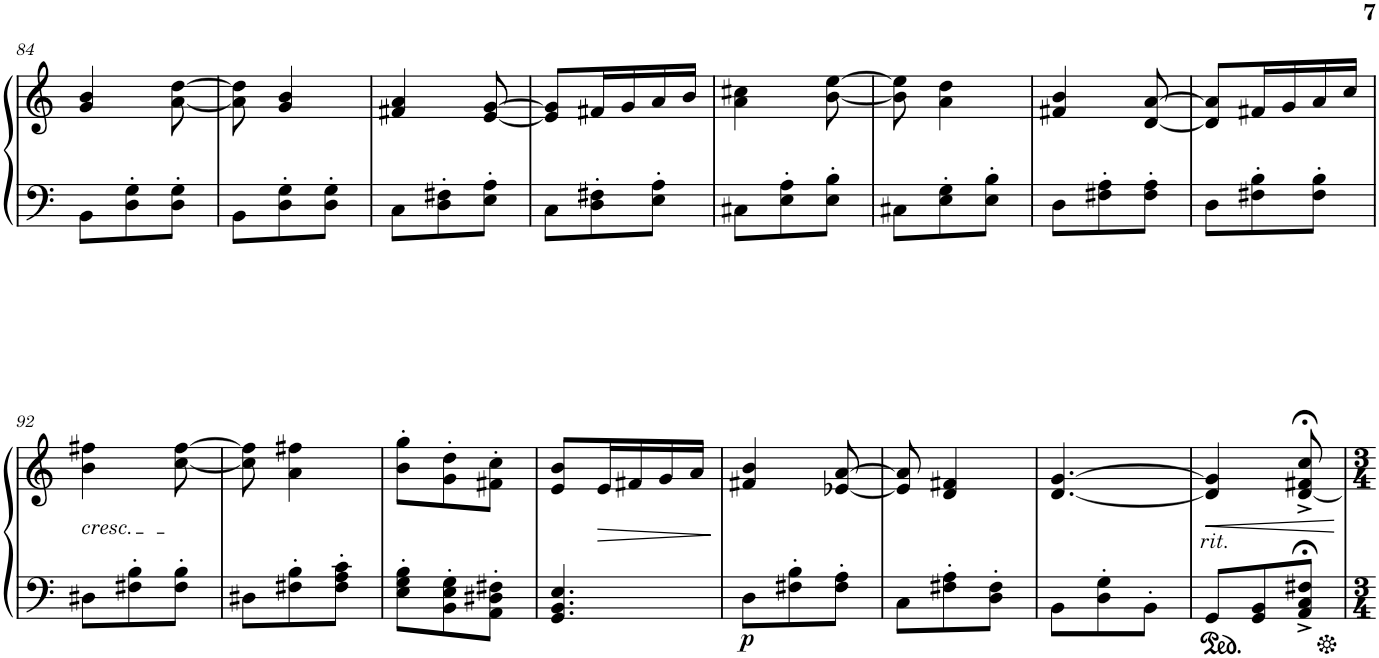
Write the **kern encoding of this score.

**kern	**kern	**dynam
*part1	*part1	*part1
*staff2	*staff1	*staff1/2
*I"Piano	*	*
*I'Pno.	*	*
!!LO:PB:g=z
*clefF4	*clefG2	*
*k[]	*k[]	*
*M3/8	*M3/8	*
=84	=84	=84
8BB\L	4g/ 4b/	.
8D\' 8G\'	.	.
8D\' 8G\'J	[8a\ [8dd\	.
=85	=85	=85
8BB\L	8a\] 8dd\]	.
8D\' 8G\'	4g/ 4b/	.
8D\' 8G\'J	.	.
=86	=86	=86
8C\L	4f#X/ 4a/	.
8D\' 8F#X\'	.	.
8E\' 8A\'J	[8e/ [8g/	.
=87	=87	=87
8C\L	8e/] 8g/]L	.
8D\' 8F#X\'	16f#X/L	.
.	16g/	.
8E\' 8A\'J	16a/	.
.	16b/JJ	.
=88	=88	=88
8C#X\L	4a\ 4cc#X\	.
8E\' 8A\'	.	.
8E\' 8B\'J	[8b\ [8ee\	.
=89	=89	=89
8C#X\L	8b\] 8ee\]	.
8E\' 8G\'	4a\ 4dd\	.
8E\' 8B\'J	.	.
=90	=90	=90
8D\L	4f#X/ 4b/	.
8F#X\' 8A\'	.	.
8F#\' 8A\'J	[8d/ [8a/	.
=91	=91	=91
8D\L	8d/] 8a/]L	.
8F#X\' 8B\'	16f#X/L	.
.	16g/	.
8F#\' 8B\'J	16a/	.
.	16cc/JJ	.
!!LO:LB:g=z
=92	=92	=92
!	!LO:TX:b:i:t=cresc.	!
8D#X\L	4b\ 4ff#X\	.
8F#X\' 8B\'	.	.
8F#\' 8B\'J	[8cc\ [8ff#\	.
=93	=93	=93
8D#X\L	8cc\] 8ff#\]	.
8F#X\' 8B\'	4a\ 4ff#X\	.
8F#\' 8A\' 8c\'J	.	.
=94	=94	=94
8E\' 8G\' 8B\'L	8b\' 8gg\'L	.
8BB\' 8E\' 8G\'	8g\' 8dd\'	.
8AA\' 8D#X\' 8F#X\'J	8f#X\' 8cc\'J	.
=95	=95	=95
4.GG/ 4.BB/ 4.E/	8e/ 8b/L	.
!	!	!LO:HP:b
.	16e/L	>
.	16f#X/	.
.	16g/	.
.	16a/JJ	.
.	.	]
=96	=96	=96
!	!	!LO:DY:b=2
8D\L	4f#X/ 4b/	p
8F#X\' 8B\'	.	.
8F#\' 8A\'J	[8e-X/ [8a/	.
=97	=97	=97
8C\L	8e-/] 8a/]	.
8F#X\' 8A\'	4d/ 4f#X/	.
8D\' 8F#\'J	.	.
=98	=98	=98
8BB\L	[4.d/ [4.g/	.
8D\' 8G\'	.	.
8BB'\J	.	.
=99	=99	=99
!	!LO:TX:b:i:t=rit.	!
!	!	!LO:HP:b
8GG/L	4d/] 4g/]	<
8GG/ 8BB/	.	.
8AA/;<^ 8C/;<^ 8F#X/;<^J	[8d/;<^ 8f#X/;<^ 8cc/;<^	.
.	.	[
=	=	=
*-	*-	*-
